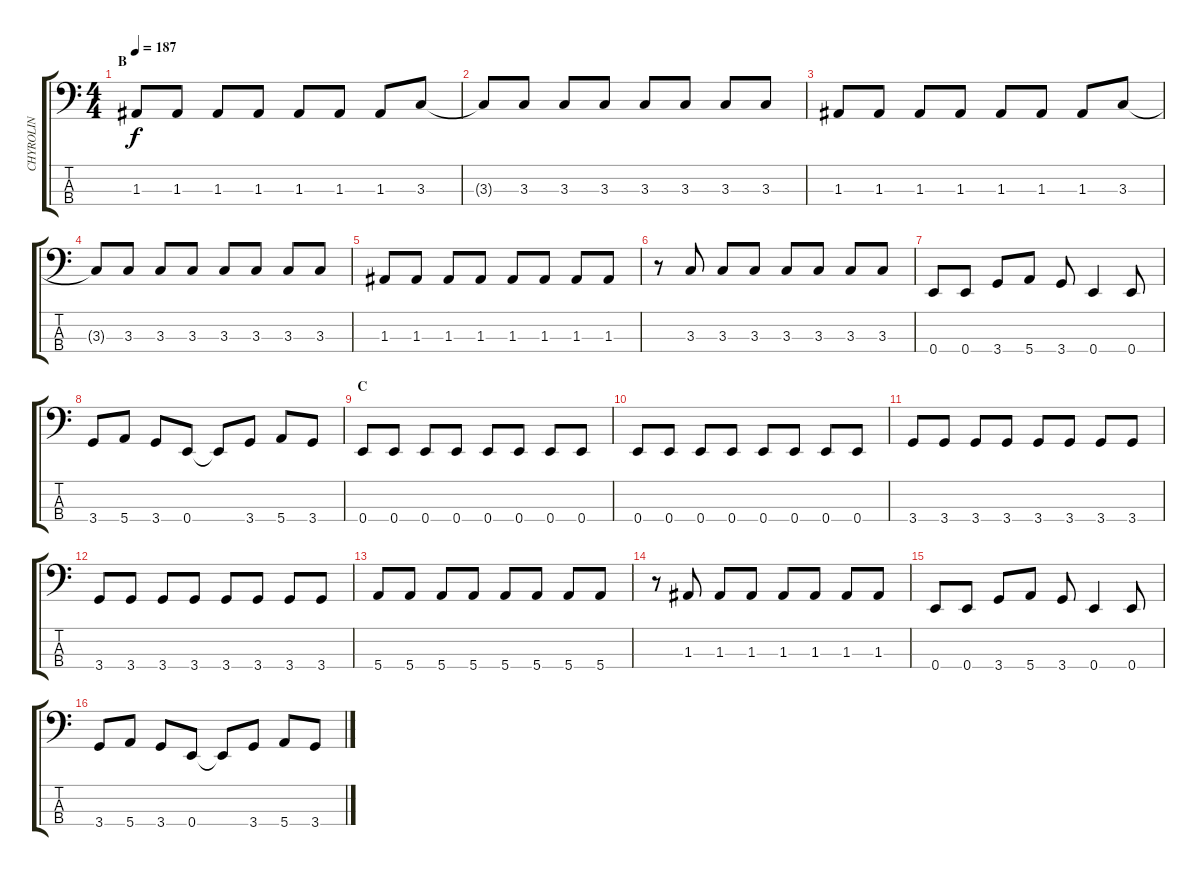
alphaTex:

\track ("CHYROLIN" "CHYROLIN") {instrument overdrivenguitar}
\staff {score tabs}
\tuning (G2 D2 A1 E1) {hide}
\ts (4 4)
\section ("" "B")
\tempo 187
\clef f4
\ks c
1.3.8{dy f} 1.3.8 1.3.8 1.3.8 1.3.8 1.3.8 1.3.8 3.3.8 |
3.3{t}.8 3.3.8 3.3.8 3.3.8 3.3.8 3.3.8 3.3.8 3.3.8 |
1.3.8 1.3.8 1.3.8 1.3.8 1.3.8 1.3.8 1.3.8 3.3.8 |
3.3{t}.8 3.3.8 3.3.8 3.3.8 3.3.8 3.3.8 3.3.8 3.3.8 |
1.3.8 1.3.8 1.3.8 1.3.8 1.3.8 1.3.8 1.3.8 1.3.8 |
r.8 3.3.8 3.3.8 3.3.8 3.3.8 3.3.8 3.3.8 3.3.8 |
0.4.8 0.4.8 3.4.8 5.4.8 3.4.8 0.4.4 0.4.8 |
3.4.8 5.4.8 3.4.8 0.4.8 0.4{t}.8 3.4.8 5.4.8 3.4.8 |
\section ("" "C")
0.4.8 0.4.8 0.4.8 0.4.8 0.4.8 0.4.8 0.4.8 0.4.8 |
0.4.8 0.4.8 0.4.8 0.4.8 0.4.8 0.4.8 0.4.8 0.4.8 |
3.4.8 3.4.8 3.4.8 3.4.8 3.4.8 3.4.8 3.4.8 3.4.8 |
3.4.8 3.4.8 3.4.8 3.4.8 3.4.8 3.4.8 3.4.8 3.4.8 |
5.4.8 5.4.8 5.4.8 5.4.8 5.4.8 5.4.8 5.4.8 5.4.8 |
r.8 1.3.8 1.3.8 1.3.8 1.3.8 1.3.8 1.3.8 1.3.8 |
0.4.8 0.4.8 3.4.8 5.4.8 3.4.8 0.4.4 0.4.8 |
3.4.8 5.4.8 3.4.8 0.4.8 0.4{t}.8 3.4.8 5.4.8 3.4.8
